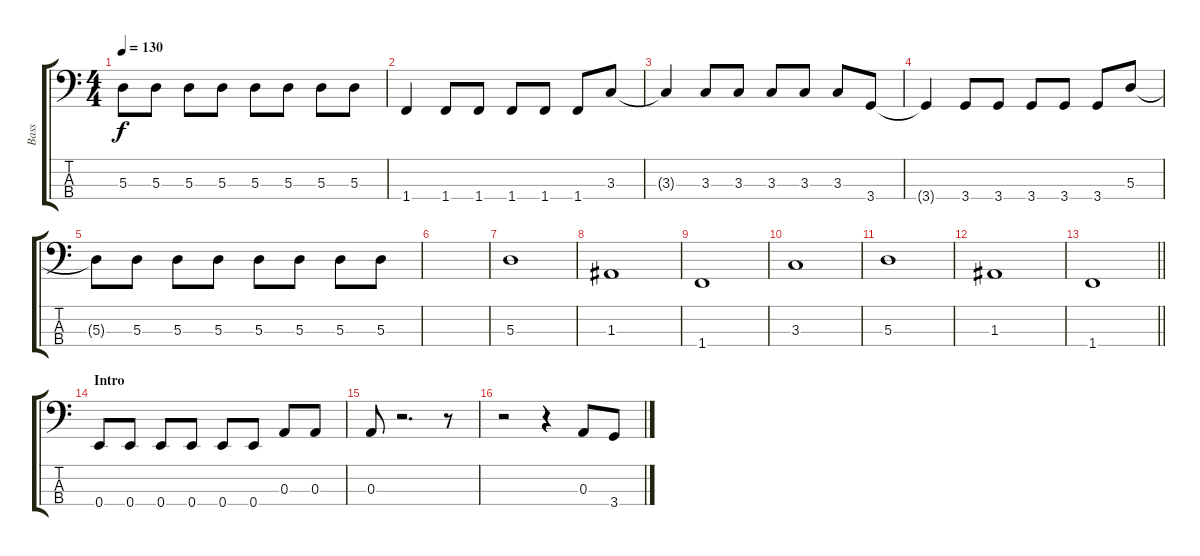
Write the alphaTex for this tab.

\track ("Bass" "Bass") {instrument electricbassfinger}
\staff {score tabs}
\tuning (G2 D2 A1 E1) {hide}
\ts (4 4)
\tempo 130
\clef f4
\ks c
5.3{t}.8{dy f} 5.3.8 5.3.8 5.3.8 5.3.8 5.3.8 5.3.8 5.3.8 |
1.4.4 1.4.8 1.4.8 1.4.8 1.4.8 1.4.8 3.3.8 |
3.3{t}.4 3.3.8 3.3.8 3.3.8 3.3.8 3.3.8 3.4.8 |
3.4{t}.4 3.4.8 3.4.8 3.4.8 3.4.8 3.4.8 5.3.8 |
5.3{t}.8 5.3.8 5.3.8 5.3.8 5.3.8 5.3.8 5.3.8 5.3.8 |
|
5.3.1 |
1.3.1 |
1.4.1 |
3.3.1 |
5.3.1 |
1.3.1 |
\barLineRight lightlight
1.4.1 |
\section ("" "Intro")
0.4.8 0.4.8 0.4.8 0.4.8 0.4.8 0.4.8 0.3.8 0.3.8 |
0.3.8 r.2{d} r.8 |
r.2 r.4 0.3.8 3.4.8
